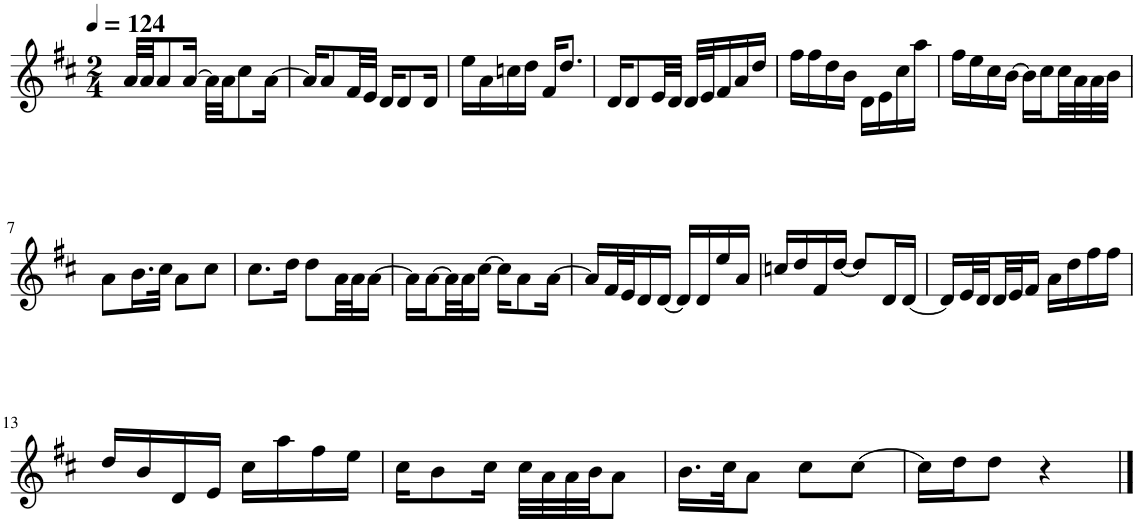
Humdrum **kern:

**kern
*part1
*staff1
*I"Piano
*I'Pno.
*clefG2
*k[f#c#]
*M2/4
*MM124
=1
32a/LLL
32a/JJ
8a/
[16a/Jk
32a\LLL]
32a\JJ
8cc#\
[16a\Jk
=2
16a/KL]
8a/
32f#/LL
32e/JJJ
16d/KL
8d/
16d/Jk
=3
16ee\LL
16a\
16ccn\
16dd\JJ
16f#/KL
8.dd/J
=4
16d/KL
8d/
32e/LL
32d/JJJ
32d/LLL
32e/J
16f#/
16a/
16dd/JJ
=5
16ff#\LL
16ff#\
16dd\
16b\JJ
16d\LL
16e\
16cc#\
16aa\JJ
=6
16ff#\LL
16ee\
16cc#\
[16b\JJ
16b\LL]
16cc#\
32cc#\L
32a\
32a\
32b\JJJ
!!LO:LB:g=z
=7
8a\L
16.b\L
32cc#\JJk
8a\L
8cc#\J
=8
8.cc#\L
16dd\Jk
8dd\L
32a\LL
32a\J
[16a\JJ
=9
16a\LL]
[16a\
32a\L]
32a\J
[16cc#\JJ
16cc#\KL]
8a\
[16a\Jk
=10
16a/LL]
32f#/L
32e/J
16d/
[16d/JJ
16d/LL]
16d/
16ee/
16a/JJ
=11
16ccn/LL
16dd/
16f#/
[16dd/JJ
8dd/L]
16d/L
[16d/JJ
=12
16d/LL]
32e/L
32d/
32d/
32e/J
16f#/JJ
16a\LL
16dd\
16ff#\
16ff#\JJ
!!LO:LB:g=z
=13
16dd/LL
16b/
16d/
16e/JJ
16cc#\LL
16aa\
16ff#\
16ee\JJ
=14
16cc#\KL
8b\
16cc#\Jk
32cc#\LLL
32a\
32a\
32b\JJ
8a\J
=15
16.b\LL
32cc#\JK
8a\J
8cc#\L
[8cc#\J
=16
16cc#\LL]
16dd\J
8dd\J
4r
==
*-
